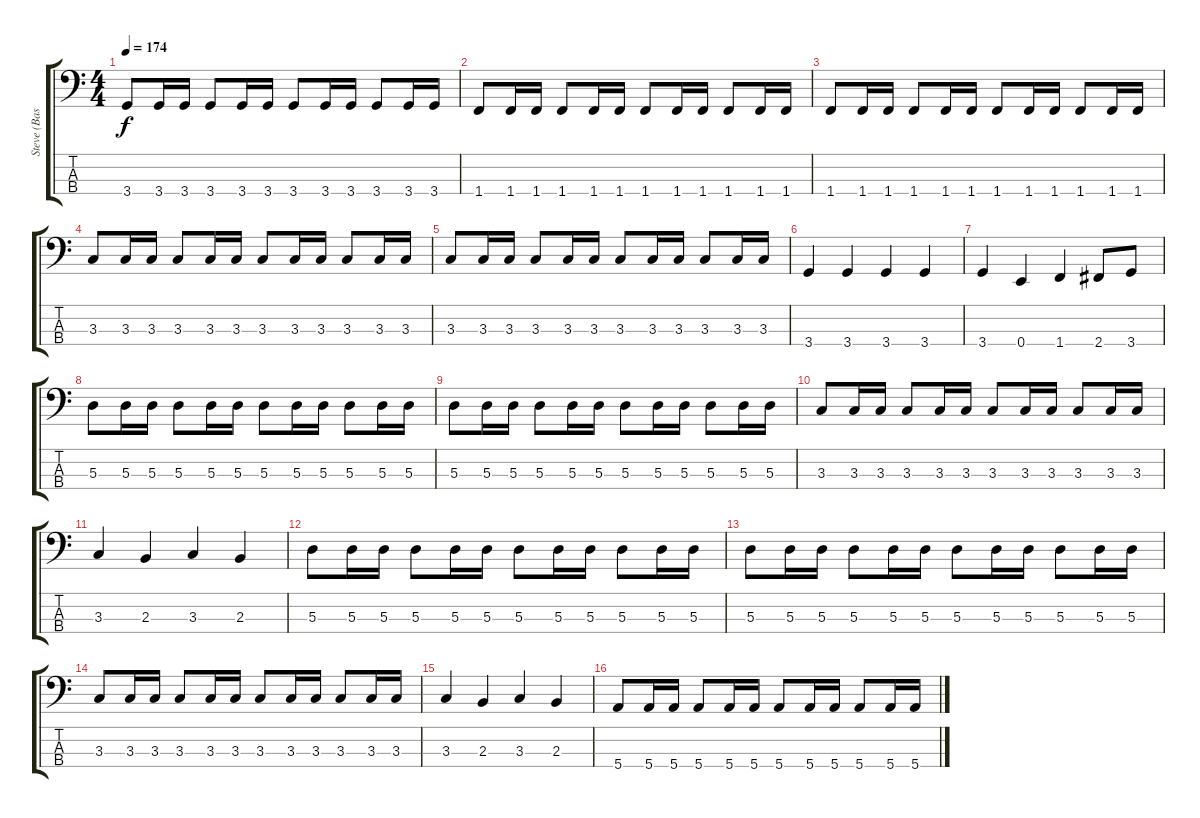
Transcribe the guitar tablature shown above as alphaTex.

\track ("Steve (Bass)" "Steve (Bas") {instrument electricbassfinger}
\staff {score tabs}
\tuning (G2 D2 A1 E1) {hide}
\ts (4 4)
\tempo 174
\clef f4
\ks c
3.4.8{dy f} 3.4.16 3.4.16 3.4.8 3.4.16 3.4.16 3.4.8 3.4.16 3.4.16 3.4.8 3.4.16 3.4.16 |
1.4.8 1.4.16 1.4.16 1.4.8 1.4.16 1.4.16 1.4.8 1.4.16 1.4.16 1.4.8 1.4.16 1.4.16 |
1.4.8 1.4.16 1.4.16 1.4.8 1.4.16 1.4.16 1.4.8 1.4.16 1.4.16 1.4.8 1.4.16 1.4.16 |
3.3.8 3.3.16 3.3.16 3.3.8 3.3.16 3.3.16 3.3.8 3.3.16 3.3.16 3.3.8 3.3.16 3.3.16 |
3.3.8 3.3.16 3.3.16 3.3.8 3.3.16 3.3.16 3.3.8 3.3.16 3.3.16 3.3.8 3.3.16 3.3.16 |
3.4.4 3.4.4 3.4.4 3.4.4 |
3.4.4 0.4.4 1.4.4 2.4.8 3.4.8 |
5.3.8 5.3.16 5.3.16 5.3.8 5.3.16 5.3.16 5.3.8 5.3.16 5.3.16 5.3.8 5.3.16 5.3.16 |
5.3.8 5.3.16 5.3.16 5.3.8 5.3.16 5.3.16 5.3.8 5.3.16 5.3.16 5.3.8 5.3.16 5.3.16 |
3.3.8 3.3.16 3.3.16 3.3.8 3.3.16 3.3.16 3.3.8 3.3.16 3.3.16 3.3.8 3.3.16 3.3.16 |
3.3.4 2.3.4 3.3.4 2.3.4 |
5.3.8 5.3.16 5.3.16 5.3.8 5.3.16 5.3.16 5.3.8 5.3.16 5.3.16 5.3.8 5.3.16 5.3.16 |
5.3.8 5.3.16 5.3.16 5.3.8 5.3.16 5.3.16 5.3.8 5.3.16 5.3.16 5.3.8 5.3.16 5.3.16 |
3.3.8 3.3.16 3.3.16 3.3.8 3.3.16 3.3.16 3.3.8 3.3.16 3.3.16 3.3.8 3.3.16 3.3.16 |
3.3.4 2.3.4 3.3.4 2.3.4 |
5.4.8 5.4.16 5.4.16 5.4.8 5.4.16 5.4.16 5.4.8 5.4.16 5.4.16 5.4.8 5.4.16 5.4.16
